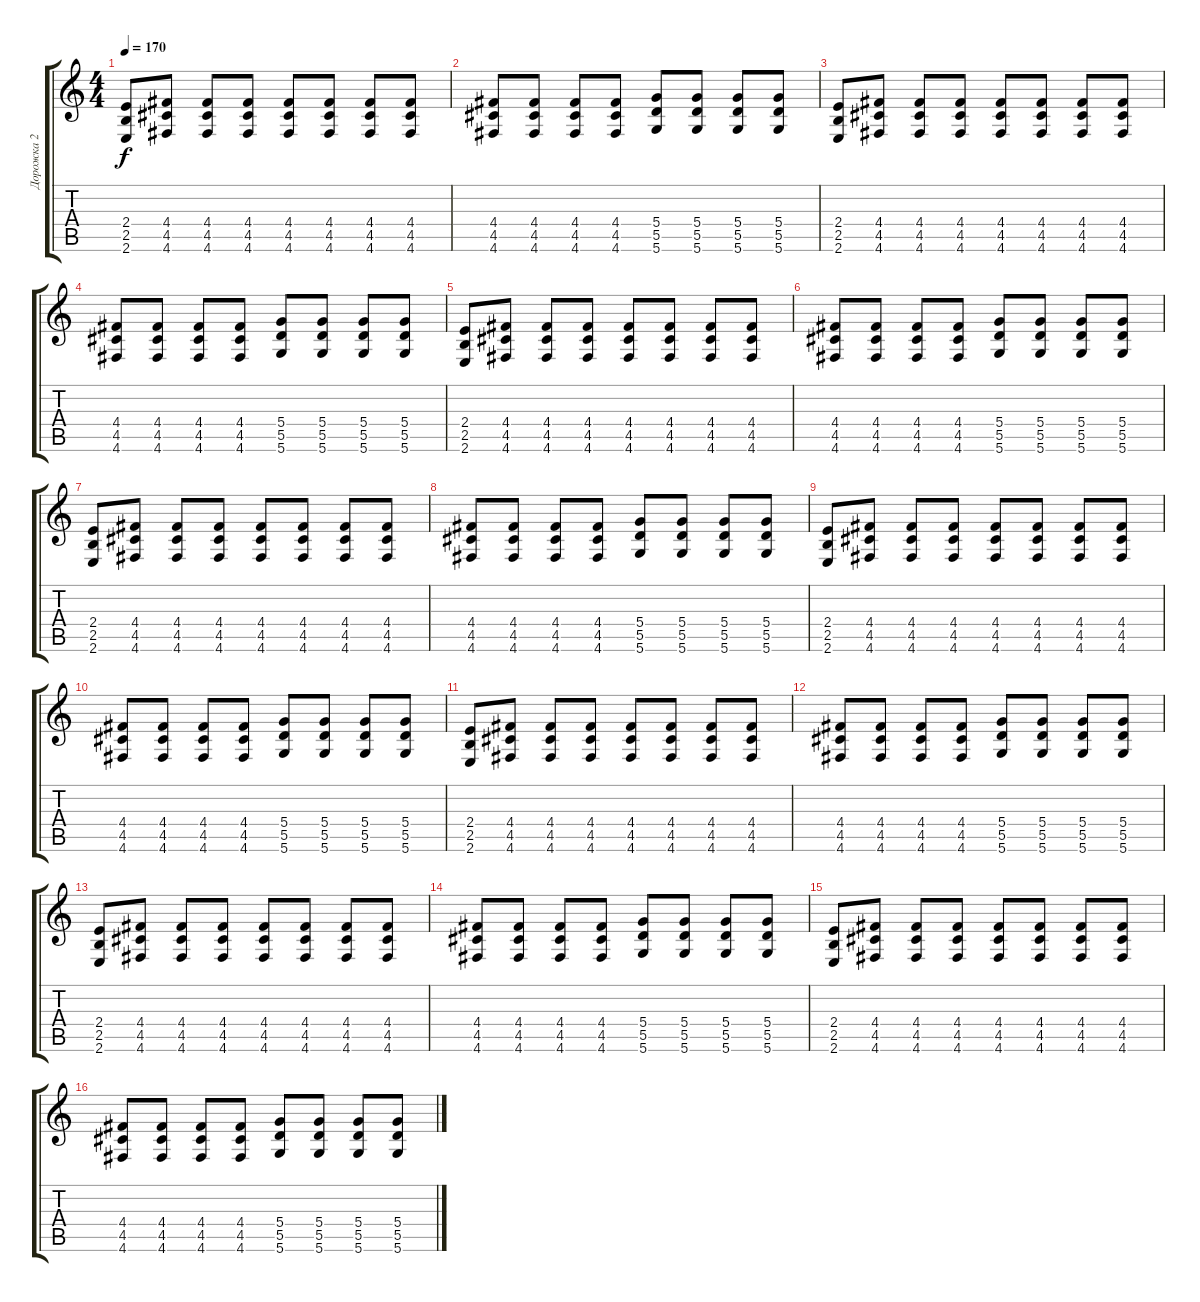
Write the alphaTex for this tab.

\track ("Дорожка 2" "Дорожка 2") {instrument distortionguitar}
\staff {score tabs}
\tuning (E4 B3 G3 D3 A2 D2) {hide}
\ts (4 4)
\tempo 170
\clef g2
\ks c
(2.4 2.5 2.6).8{dy f} (4.4 4.5 4.6).8 (4.4 4.5 4.6).8 (4.4 4.5 4.6).8 (4.4 4.5 4.6).8 (4.4 4.5 4.6).8 (4.4 4.5 4.6).8 (4.4 4.5 4.6).8 |
(4.4 4.5 4.6).8 (4.4 4.5 4.6).8 (4.4 4.5 4.6).8 (4.4 4.5 4.6).8 (5.4 5.5 5.6).8 (5.4 5.5 5.6).8 (5.4 5.5 5.6).8 (5.4 5.5 5.6).8 |
(2.4 2.5 2.6).8 (4.4 4.5 4.6).8 (4.4 4.5 4.6).8 (4.4 4.5 4.6).8 (4.4 4.5 4.6).8 (4.4 4.5 4.6).8 (4.4 4.5 4.6).8 (4.4 4.5 4.6).8 |
(4.4 4.5 4.6).8 (4.4 4.5 4.6).8 (4.4 4.5 4.6).8 (4.4 4.5 4.6).8 (5.4 5.5 5.6).8 (5.4 5.5 5.6).8 (5.4 5.5 5.6).8 (5.4 5.5 5.6).8 |
(2.4 2.5 2.6).8 (4.4 4.5 4.6).8 (4.4 4.5 4.6).8 (4.4 4.5 4.6).8 (4.4 4.5 4.6).8 (4.4 4.5 4.6).8 (4.4 4.5 4.6).8 (4.4 4.5 4.6).8 |
(4.4 4.5 4.6).8 (4.4 4.5 4.6).8 (4.4 4.5 4.6).8 (4.4 4.5 4.6).8 (5.4 5.5 5.6).8 (5.4 5.5 5.6).8 (5.4 5.5 5.6).8 (5.4 5.5 5.6).8 |
(2.4 2.5 2.6).8 (4.4 4.5 4.6).8 (4.4 4.5 4.6).8 (4.4 4.5 4.6).8 (4.4 4.5 4.6).8 (4.4 4.5 4.6).8 (4.4 4.5 4.6).8 (4.4 4.5 4.6).8 |
(4.4 4.5 4.6).8 (4.4 4.5 4.6).8 (4.4 4.5 4.6).8 (4.4 4.5 4.6).8 (5.4 5.5 5.6).8 (5.4 5.5 5.6).8 (5.4 5.5 5.6).8 (5.4 5.5 5.6).8 |
(2.4 2.5 2.6).8 (4.4 4.5 4.6).8 (4.4 4.5 4.6).8 (4.4 4.5 4.6).8 (4.4 4.5 4.6).8 (4.4 4.5 4.6).8 (4.4 4.5 4.6).8 (4.4 4.5 4.6).8 |
(4.4 4.5 4.6).8 (4.4 4.5 4.6).8 (4.4 4.5 4.6).8 (4.4 4.5 4.6).8 (5.4 5.5 5.6).8 (5.4 5.5 5.6).8 (5.4 5.5 5.6).8 (5.4 5.5 5.6).8 |
(2.4 2.5 2.6).8 (4.4 4.5 4.6).8 (4.4 4.5 4.6).8 (4.4 4.5 4.6).8 (4.4 4.5 4.6).8 (4.4 4.5 4.6).8 (4.4 4.5 4.6).8 (4.4 4.5 4.6).8 |
(4.4 4.5 4.6).8 (4.4 4.5 4.6).8 (4.4 4.5 4.6).8 (4.4 4.5 4.6).8 (5.4 5.5 5.6).8 (5.4 5.5 5.6).8 (5.4 5.5 5.6).8 (5.4 5.5 5.6).8 |
(2.4 2.5 2.6).8 (4.4 4.5 4.6).8 (4.4 4.5 4.6).8 (4.4 4.5 4.6).8 (4.4 4.5 4.6).8 (4.4 4.5 4.6).8 (4.4 4.5 4.6).8 (4.4 4.5 4.6).8 |
(4.4 4.5 4.6).8 (4.4 4.5 4.6).8 (4.4 4.5 4.6).8 (4.4 4.5 4.6).8 (5.4 5.5 5.6).8 (5.4 5.5 5.6).8 (5.4 5.5 5.6).8 (5.4 5.5 5.6).8 |
(2.4 2.5 2.6).8 (4.4 4.5 4.6).8 (4.4 4.5 4.6).8 (4.4 4.5 4.6).8 (4.4 4.5 4.6).8 (4.4 4.5 4.6).8 (4.4 4.5 4.6).8 (4.4 4.5 4.6).8 |
(4.4 4.5 4.6).8 (4.4 4.5 4.6).8 (4.4 4.5 4.6).8 (4.4 4.5 4.6).8 (5.4 5.5 5.6).8 (5.4 5.5 5.6).8 (5.4 5.5 5.6).8 (5.4 5.5 5.6).8
